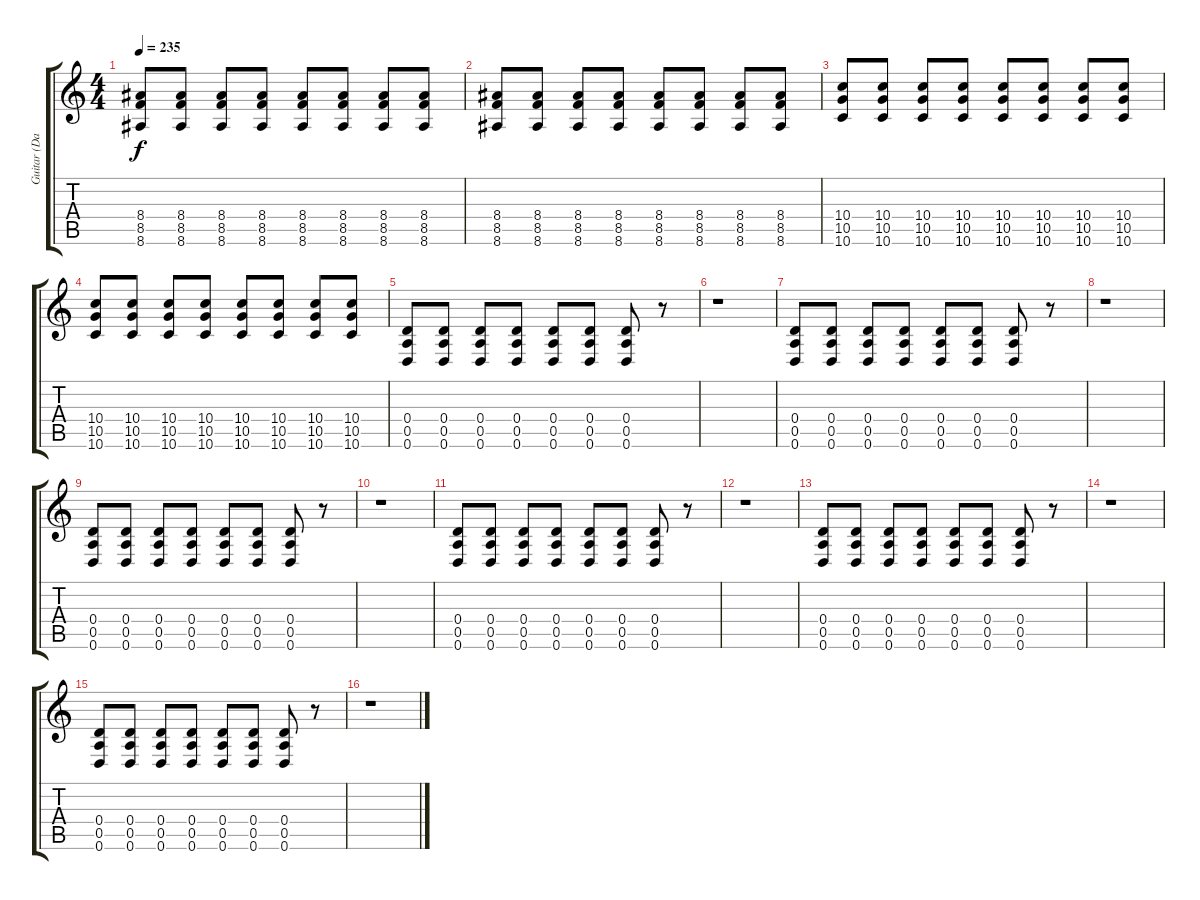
\track ("Guitar (Dave Baksh)" "Guitar (Da") {instrument distortionguitar}
\staff {score tabs}
\tuning (E4 B3 G3 D3 A2 D2) {hide}
\ts (4 4)
\tempo 235
\clef g2
\ks c
(8.4 8.5 8.6).8{dy f} (8.4 8.5 8.6).8 (8.4 8.5 8.6).8 (8.4 8.5 8.6).8 (8.4 8.5 8.6).8 (8.4 8.5 8.6).8 (8.4 8.5 8.6).8 (8.4 8.5 8.6).8 |
(8.4 8.5 8.6).8 (8.4 8.5 8.6).8 (8.4 8.5 8.6).8 (8.4 8.5 8.6).8 (8.4 8.5 8.6).8 (8.4 8.5 8.6).8 (8.4 8.5 8.6).8 (8.4 8.5 8.6).8 |
(10.4 10.5 10.6).8 (10.4 10.5 10.6).8 (10.4 10.5 10.6).8 (10.4 10.5 10.6).8 (10.4 10.5 10.6).8 (10.4 10.5 10.6).8 (10.4 10.5 10.6).8 (10.4 10.5 10.6).8 |
(10.4 10.5 10.6).8 (10.4 10.5 10.6).8 (10.4 10.5 10.6).8 (10.4 10.5 10.6).8 (10.4 10.5 10.6).8 (10.4 10.5 10.6).8 (10.4 10.5 10.6).8 (10.4 10.5 10.6).8 |
(0.4 0.5 0.6).8 (0.4 0.5 0.6).8 (0.4 0.5 0.6).8 (0.4 0.5 0.6).8 (0.4 0.5 0.6).8 (0.4 0.5 0.6).8 (0.4 0.5 0.6).8 r.8 |
r.1 |
(0.4 0.5 0.6).8 (0.4 0.5 0.6).8 (0.4 0.5 0.6).8 (0.4 0.5 0.6).8 (0.4 0.5 0.6).8 (0.4 0.5 0.6).8 (0.4 0.5 0.6).8 r.8 |
r.1 |
(0.4 0.5 0.6).8 (0.4 0.5 0.6).8 (0.4 0.5 0.6).8 (0.4 0.5 0.6).8 (0.4 0.5 0.6).8 (0.4 0.5 0.6).8 (0.4 0.5 0.6).8 r.8 |
r.1 |
(0.4 0.5 0.6).8 (0.4 0.5 0.6).8 (0.4 0.5 0.6).8 (0.4 0.5 0.6).8 (0.4 0.5 0.6).8 (0.4 0.5 0.6).8 (0.4 0.5 0.6).8 r.8 |
r.1 |
(0.4 0.5 0.6).8 (0.4 0.5 0.6).8 (0.4 0.5 0.6).8 (0.4 0.5 0.6).8 (0.4 0.5 0.6).8 (0.4 0.5 0.6).8 (0.4 0.5 0.6).8 r.8 |
r.1 |
(0.4 0.5 0.6).8 (0.4 0.5 0.6).8 (0.4 0.5 0.6).8 (0.4 0.5 0.6).8 (0.4 0.5 0.6).8 (0.4 0.5 0.6).8 (0.4 0.5 0.6).8 r.8 |
r.1
